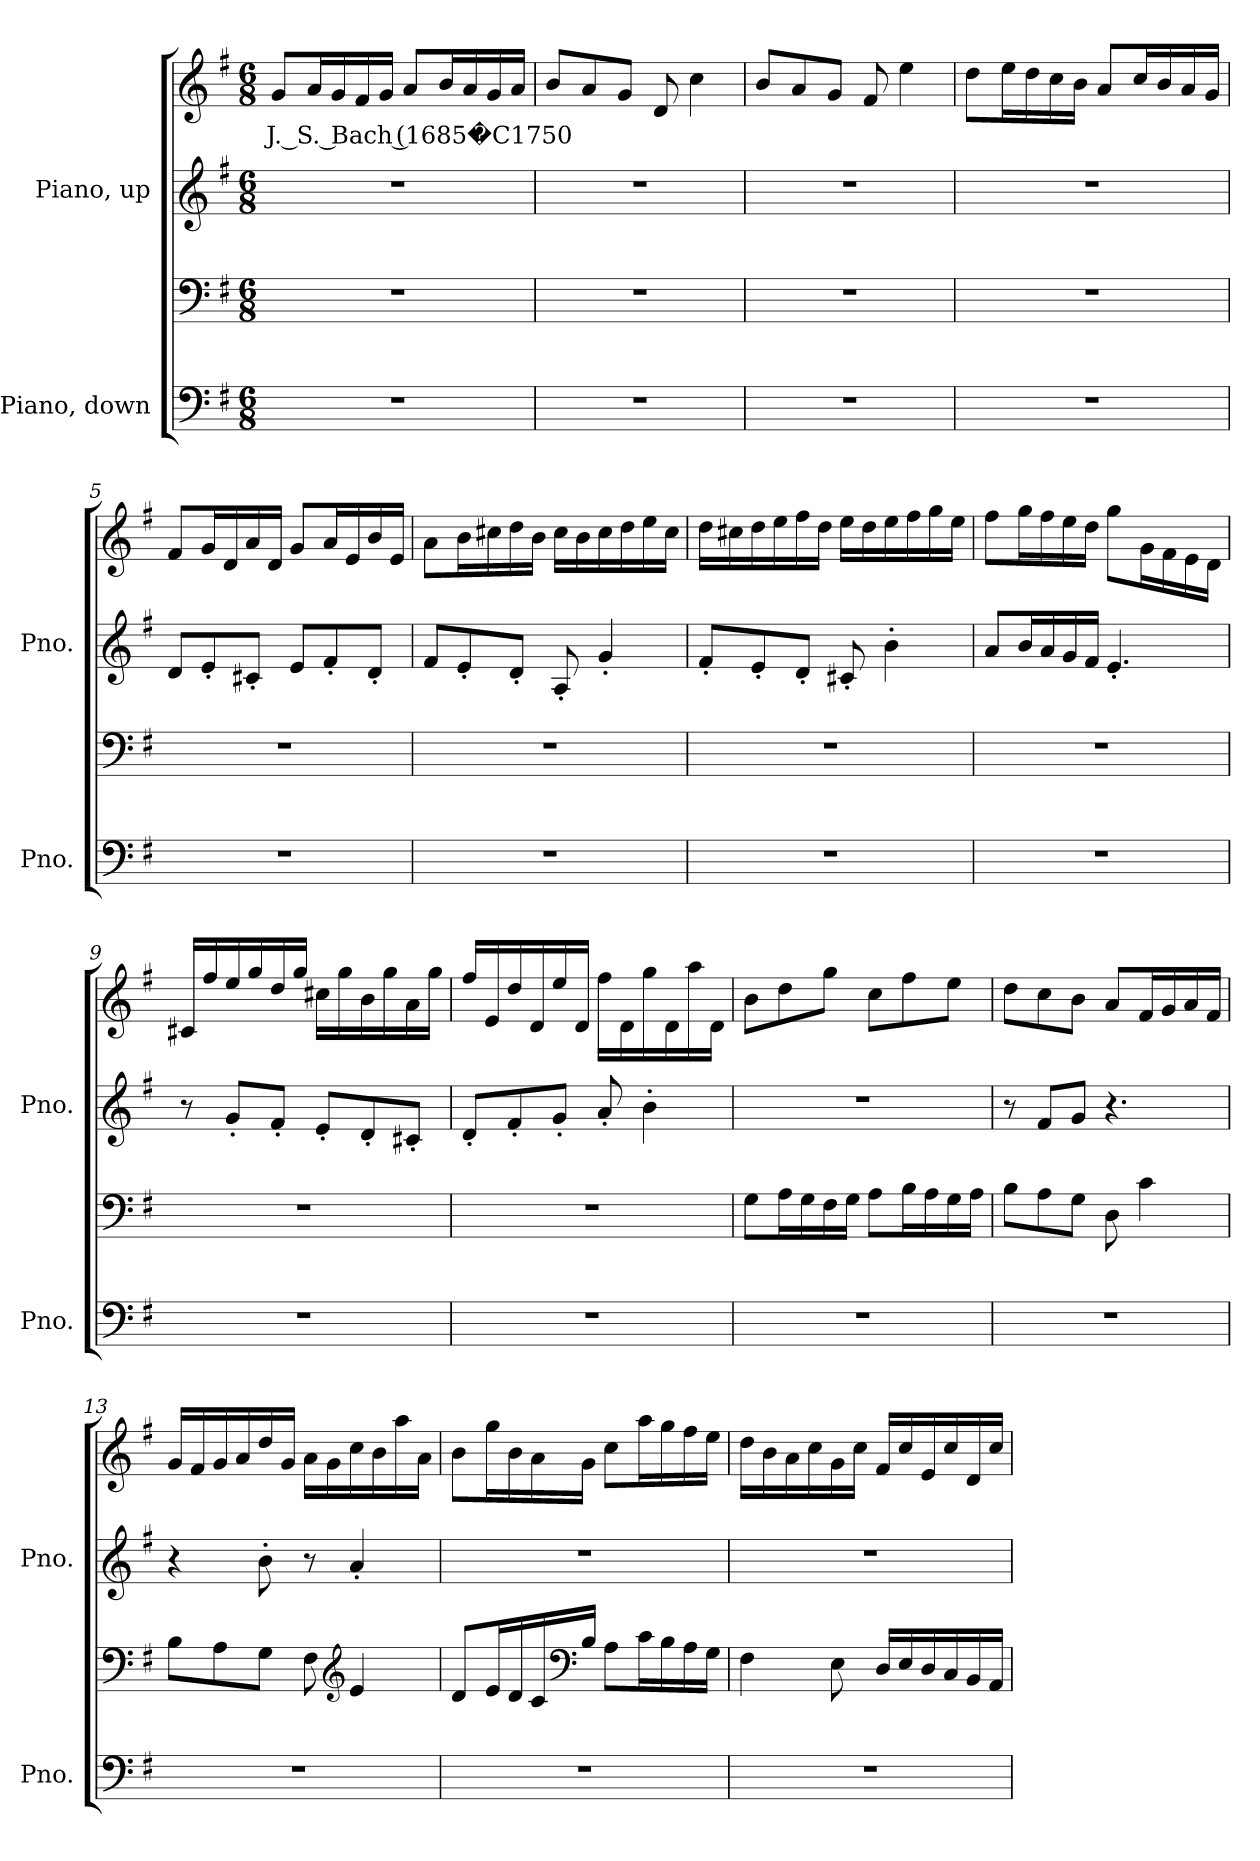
**kern	**kern	**kern	**kern	**text
*part2	*part2	*part1	*part1	*part1
*staff4	*staff3	*staff2	*staff1	*staff1
*I"Piano, down	*	*I"Piano, up	*	*
*I'Pno.	*	*I'Pno.	*	*
*clefF4	*clefF4	*clefG2	*clefG2	*
*k[f#]	*k[f#]	*k[f#]	*k[f#]	*
*M6/8	*M6/8	*M6/8	*M6/8	*
*MM68	*MM68	*MM68	*MM68	*
=1	=1	=1	=1	=1
!	!	!	!	!LO:LY:b
2.r	2.r	2.r	8g/L	J. S. Bach (1685�C1750
.	.	.	16a/L	.
.	.	.	16g/	.
.	.	.	16f#/	.
.	.	.	16g/JJ	.
.	.	.	8a/L	.
.	.	.	16b/L	.
.	.	.	16a/	.
.	.	.	16g/	.
.	.	.	16a/JJ	.
=2	=2	=2	=2	=2
2.r	2.r	2.r	8b/L	.
.	.	.	8a/	.
.	.	.	8g/J	.
.	.	.	8d/	.
.	.	.	4cc\	.
=3	=3	=3	=3	=3
2.r	2.r	2.r	8b/L	.
.	.	.	8a/	.
.	.	.	8g/J	.
.	.	.	8f#/	.
.	.	.	4ee\	.
!!LO:LB:g=z
=4	=4	=4	=4	=4
2.r	2.r	2.r	8dd\L	.
.	.	.	16ee\L	.
.	.	.	16dd\	.
.	.	.	16cc\	.
.	.	.	16b\JJ	.
.	.	.	8a/L	.
.	.	.	16cc/L	.
.	.	.	16b/	.
.	.	.	16a/	.
.	.	.	16g/JJ	.
=5	=5	=5	=5	=5
2.r	2.r	8d/L	8f#/L	.
.	.	8e'/	16g/L	.
.	.	.	16d/	.
.	.	8c#X'/J	16a/	.
.	.	.	16d/JJ	.
.	.	8e/L	8g/L	.
.	.	8f#'/	16a/L	.
.	.	.	16e/	.
.	.	8d'/J	16b/	.
.	.	.	16e/JJ	.
=6	=6	=6	=6	=6
2.r	2.r	8f#/L	8a\L	.
.	.	8e'/	16b\L	.
.	.	.	16cc#X\	.
.	.	8d'/J	16dd\	.
.	.	.	16b\JJ	.
.	.	8A'/	16cc#\LL	.
.	.	.	16b\	.
.	.	4g'/	16cc#\	.
.	.	.	16dd\	.
.	.	.	16ee\	.
.	.	.	16cc#\JJ	.
!!LO:LB:g=z
=7	=7	=7	=7	=7
2.r	2.r	8f#'/L	16dd\LL	.
.	.	.	16cc#X\	.
.	.	8e'/	16dd\	.
.	.	.	16ee\	.
.	.	8d'/J	16ff#\	.
.	.	.	16dd\JJ	.
.	.	8c#X'/	16ee\LL	.
.	.	.	16dd\	.
.	.	4b'\	16ee\	.
.	.	.	16ff#\	.
.	.	.	16gg\	.
.	.	.	16ee\JJ	.
=8	=8	=8	=8	=8
2.r	2.r	8a/L	8ff#\L	.
.	.	16b/L	16gg\L	.
.	.	16a/	16ff#\	.
.	.	16g/	16ee\	.
.	.	16f#/JJ	16dd\JJ	.
.	.	4.e'/	8gg\L	.
.	.	.	16g\L	.
.	.	.	16f#\	.
.	.	.	16e\	.
.	.	.	16d\JJ	.
=9	=9	=9	=9	=9
2.r	2.r	8r	16c#X/LL	.
.	.	.	16ff#/	.
.	.	8g'/L	16ee/	.
.	.	.	16gg/	.
.	.	8f#'/J	16dd/	.
.	.	.	16gg/JJ	.
.	.	8e'/L	16cc#X\LL	.
.	.	.	16gg\	.
.	.	8d'/	16b\	.
.	.	.	16gg\	.
.	.	8c#X'/J	16a\	.
.	.	.	16gg\JJ	.
!!LO:PB:g=z
=10	=10	=10	=10	=10
2.r	2.r	8d'/L	16ff#/LL	.
.	.	.	16e/	.
.	.	8f#'/	16dd/	.
.	.	.	16d/	.
.	.	8g'/J	16ee/	.
.	.	.	16d/JJ	.
.	.	8a'/	16ff#\LL	.
.	.	.	16d\	.
.	.	4b'\	16gg\	.
.	.	.	16d\	.
.	.	.	16aa\	.
.	.	.	16d\JJ	.
=11	=11	=11	=11	=11
2.r	8G\L	2.r	8b\L	.
.	16A\L	.	8dd\	.
.	16G\	.	.	.
.	16F#\	.	8gg\J	.
.	16G\JJ	.	.	.
.	8A\L	.	8cc\L	.
.	16B\L	.	8ff#\	.
.	16A\	.	.	.
.	16G\	.	8ee\J	.
.	16A\JJ	.	.	.
=12	=12	=12	=12	=12
2.r	8B\L	8r	8dd\L	.
.	8A\	8f#/L	8cc\	.
.	8G\J	8g/J	8b\J	.
.	8D\	4.r	8a/L	.
.	4c\	.	16f#/L	.
.	.	.	16g/	.
.	.	.	16a/	.
.	.	.	16f#/JJ	.
!!LO:LB:g=z
=13	=13	=13	=13	=13
2.r	8B\L	4r	16g/LL	.
.	.	.	16f#/	.
.	8A\	.	16g/	.
.	.	.	16a/	.
.	8G\J	8b'\	16dd/	.
.	.	.	16g/JJ	.
.	8F#\	8r	16a\LL	.
.	.	.	16g\	.
*	*clefG2	*	*	*
.	4e/	4a'/	16cc\	.
.	.	.	16b\	.
.	.	.	16aa\	.
.	.	.	16a\JJ	.
=14	=14	=14	=14	=14
2.r	8d/L	2.r	8b\L	.
.	16e/L	.	16gg\L	.
.	16d/	.	16b\	.
.	16c/	.	16a\	.
*	*clefF4	*	*	*
.	16B/JJ	.	16g\JJ	.
.	8A\L	.	8cc\L	.
.	16c\L	.	16aa\L	.
.	16B\	.	16gg\	.
.	16A\	.	16ff#\	.
.	16G\JJ	.	16ee\JJ	.
=15	=15	=15	=15	=15
2.r	4F#\	2.r	16dd\LL	.
.	.	.	16b\	.
.	.	.	16a\	.
.	.	.	16cc\	.
.	8E\	.	16g\	.
.	.	.	16cc\JJ	.
.	16D/LL	.	16f#/LL	.
.	16E/	.	16cc/	.
.	16D/	.	16e/	.
.	16C/	.	16cc/	.
.	16BB/	.	16d/	.
.	16AA/JJ	.	16cc/JJ	.
=	=	=	=	=
*-	*-	*-	*-	*-
